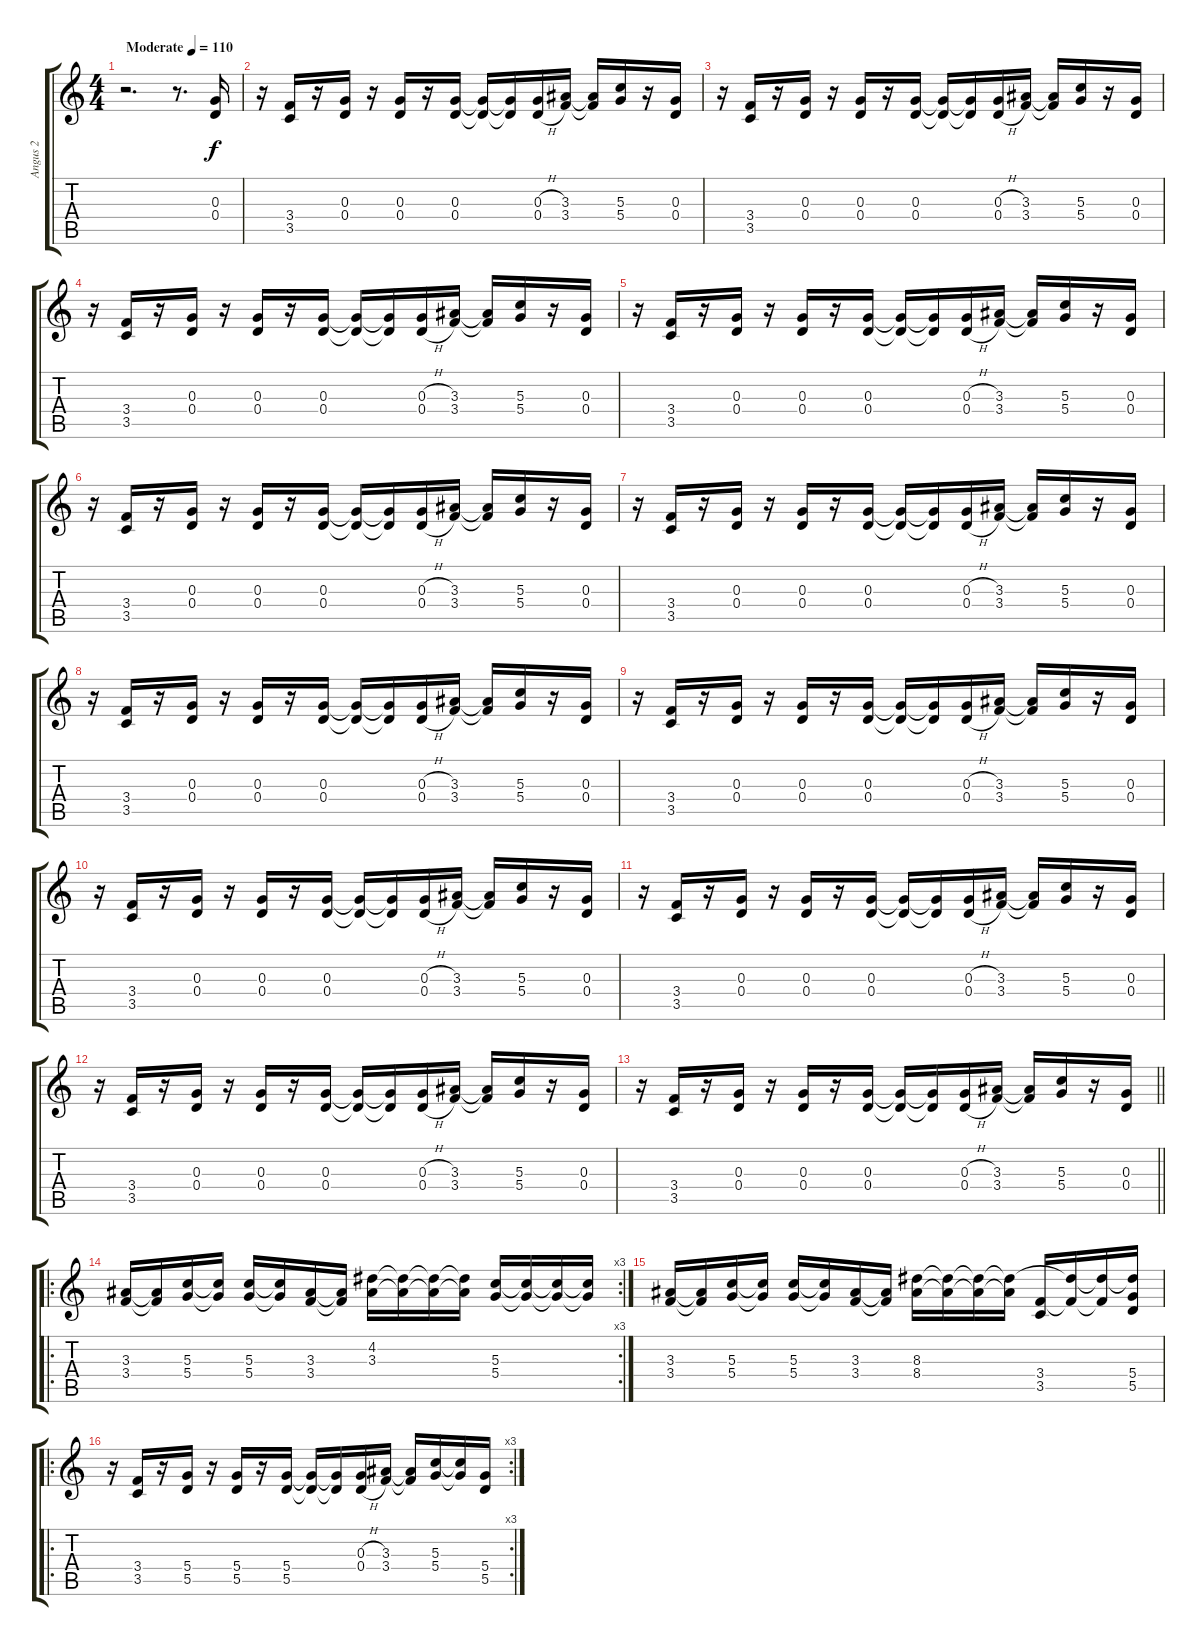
\track ("Angus 2" "Angus 2") {instrument overdrivenguitar}
\staff {score tabs}
\tuning (E4 B3 G3 D3 A2 E2) {hide}
\ts (4 4)
\tempo (110 "Moderate")
\clef g2
\ks c
r.2{d dy f instrument overdrivenguitar} r.8{d} (0.3 0.4).16 |
r.16 (3.4 3.5).16 r.16 (0.3 0.4).16 r.16 (0.3 0.4).16 r.16 (0.3 0.4).16 (0.3{t} 0.4{t}).16 (0.3{t} 0.4{t}).16 (0.3{h} 0.4{h}).16 (3.3 3.4).16 (3.3{t} 3.4{t}).16 (5.3 5.4).16 r.16 (0.3 0.4).16 |
r.16 (3.4 3.5).16 r.16 (0.3 0.4).16 r.16 (0.3 0.4).16 r.16 (0.3 0.4).16 (0.3{t} 0.4{t}).16 (0.3{t} 0.4{t}).16 (0.3{h} 0.4{h}).16 (3.3 3.4).16 (3.3{t} 3.4{t}).16 (5.3 5.4).16 r.16 (0.3 0.4).16 |
r.16 (3.4 3.5).16 r.16 (0.3 0.4).16 r.16 (0.3 0.4).16 r.16 (0.3 0.4).16 (0.3{t} 0.4{t}).16 (0.3{t} 0.4{t}).16 (0.3{h} 0.4{h}).16 (3.3 3.4).16 (3.3{t} 3.4{t}).16 (5.3 5.4).16 r.16 (0.3 0.4).16 |
r.16 (3.4 3.5).16 r.16 (0.3 0.4).16 r.16 (0.3 0.4).16 r.16 (0.3 0.4).16 (0.3{t} 0.4{t}).16 (0.3{t} 0.4{t}).16 (0.3{h} 0.4{h}).16 (3.3 3.4).16 (3.3{t} 3.4{t}).16 (5.3 5.4).16 r.16 (0.3 0.4).16 |
r.16 (3.4 3.5).16 r.16 (0.3 0.4).16 r.16 (0.3 0.4).16 r.16 (0.3 0.4).16 (0.3{t} 0.4{t}).16 (0.3{t} 0.4{t}).16 (0.3{h} 0.4{h}).16 (3.3 3.4).16 (3.3{t} 3.4{t}).16 (5.3 5.4).16 r.16 (0.3 0.4).16 |
r.16 (3.4 3.5).16 r.16 (0.3 0.4).16 r.16 (0.3 0.4).16 r.16 (0.3 0.4).16 (0.3{t} 0.4{t}).16 (0.3{t} 0.4{t}).16 (0.3{h} 0.4{h}).16 (3.3 3.4).16 (3.3{t} 3.4{t}).16 (5.3 5.4).16 r.16 (0.3 0.4).16 |
r.16 (3.4 3.5).16 r.16 (0.3 0.4).16 r.16 (0.3 0.4).16 r.16 (0.3 0.4).16 (0.3{t} 0.4{t}).16 (0.3{t} 0.4{t}).16 (0.3{h} 0.4{h}).16 (3.3 3.4).16 (3.3{t} 3.4{t}).16 (5.3 5.4).16 r.16 (0.3 0.4).16 |
r.16 (3.4 3.5).16 r.16 (0.3 0.4).16 r.16 (0.3 0.4).16 r.16 (0.3 0.4).16 (0.3{t} 0.4{t}).16 (0.3{t} 0.4{t}).16 (0.3{h} 0.4{h}).16 (3.3 3.4).16 (3.3{t} 3.4{t}).16 (5.3 5.4).16 r.16 (0.3 0.4).16 |
r.16 (3.4 3.5).16 r.16 (0.3 0.4).16 r.16 (0.3 0.4).16 r.16 (0.3 0.4).16 (0.3{t} 0.4{t}).16 (0.3{t} 0.4{t}).16 (0.3{h} 0.4{h}).16 (3.3 3.4).16 (3.3{t} 3.4{t}).16 (5.3 5.4).16 r.16 (0.3 0.4).16 |
r.16 (3.4 3.5).16 r.16 (0.3 0.4).16 r.16 (0.3 0.4).16 r.16 (0.3 0.4).16 (0.3{t} 0.4{t}).16 (0.3{t} 0.4{t}).16 (0.3{h} 0.4{h}).16 (3.3 3.4).16 (3.3{t} 3.4{t}).16 (5.3 5.4).16 r.16 (0.3 0.4).16 |
r.16 (3.4 3.5).16 r.16 (0.3 0.4).16 r.16 (0.3 0.4).16 r.16 (0.3 0.4).16 (0.3{t} 0.4{t}).16 (0.3{t} 0.4{t}).16 (0.3{h} 0.4{h}).16 (3.3 3.4).16 (3.3{t} 3.4{t}).16 (5.3 5.4).16 r.16 (0.3 0.4).16 |
\barLineRight lightlight
r.16 (3.4 3.5).16 r.16 (0.3 0.4).16 r.16 (0.3 0.4).16 r.16 (0.3 0.4).16 (0.3{t} 0.4{t}).16 (0.3{t} 0.4{t}).16 (0.3{h} 0.4{h}).16 (3.3 3.4).16 (3.3{t} 3.4{t}).16 (5.3 5.4).16 r.16 (0.3 0.4).16 |
\ro
\rc 3
(3.3 3.4).16 (3.3{t} 3.4{t}).16 (5.3 5.4).16 (5.3{t} 5.4{t}).16 (5.3 5.4).16 (5.3{t} 5.4{t}).16 (3.3 3.4).16 (3.3{t} 3.4{t}).16 (4.2 3.3).16 (4.2{t} 3.3{t}).16 (4.2{t} 3.3{t}).16 (4.2{t} 3.3{t}).16 (5.3 5.4).16 (5.3{t} 5.4{t}).16 (5.3{t} 5.4{t}).16 (5.3{t} 5.4{t}).16 |
(3.3 3.4).16 (3.3{t} 3.4{t}).16 (5.3 5.4).16 (5.3{t} 5.4{t}).16 (5.3 5.4).16 (5.3{t} 5.4{t}).16 (3.3 3.4).16 (3.3{t} 3.4{t}).16 (8.3 8.4).16 (8.3{t} 8.4{t}).16 (8.3{t} 8.4{t}).16 (8.3{t} 8.4{t}).16 (3.4 3.5).16 (8.3{t} 3.4{t}).16 (8.3{t} 3.4{t}).16 (8.3{t} 5.4 5.5).16 |
\ro
\rc 3
r.16 (3.4 3.5).16 r.16 (5.4 5.5).16 r.16 (5.4 5.5).16 r.16 (5.4 5.5).16 (5.4{t} 5.5{t}).16 (5.4{t} 5.5{t}).16 (0.3{h} 0.4{h}).16 (3.3 3.4).16 (3.3{t} 3.4{t}).16 (5.3 5.4).16 (5.3{t} 5.4{t}).16 (5.4 5.5).16
